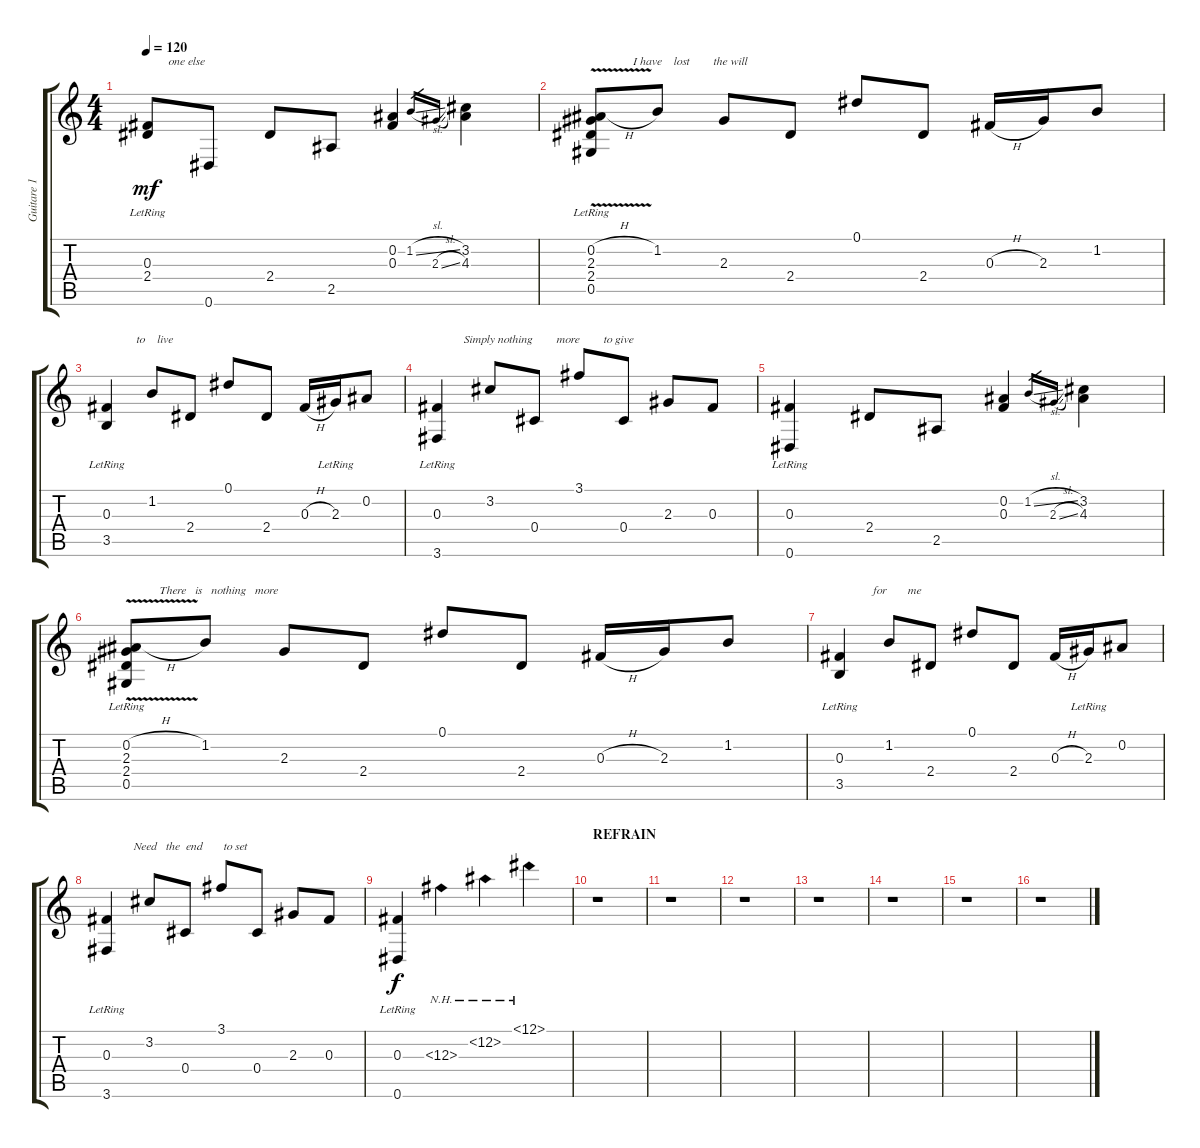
\track ("Guitare 1  ( Acoustique )" "Guitare 1 ") {instrument acousticguitarsteel}
\staff {score tabs}
\tuning (Eb4 Bb3 Gb3 Db3 Ab2 Eb2) {hide}
\ts (4 4)
\tempo 120
\clef g2
\ks c
(0.3{lr} 2.4).8{txt "       one else" dy mf} 0.6.8 2.4.8 2.5.8 (0.2 0.3).4 1.2{sl}.16{gr} 2.3{sl}.16{gr} (3.2 4.3).4 |
(0.2{h} 2.3{v} 2.4{v} 0.5{lr}).8{txt "              I have    lost        the will"} 1.2.8 2.3.8 2.4.8 0.1.8 2.4.8 0.3{h}.16 2.3.16 1.2.8 |
(0.3 3.5{lr}).4{txt "          to    live"} 1.2.8 2.4.8 0.1.8 2.4.8 0.3{h}.16 2.3{lr}.16 0.2.8 |
(0.3 3.6{lr}).4{txt "         Simply nothing        more        to give"} 3.2.8 0.4.8 3.1.8 0.4.8 2.3.8 0.3.8 |
(0.3 0.6{lr}).4 2.4.8 2.5.8 (0.2 0.3).4 1.2{sl}.16{gr} 2.3{sl}.16{gr} (3.2 4.3).4 |
(0.2{h} 2.3{v} 2.4{v} 0.5{lr}).8{txt "           There   is   nothing   more"} 1.2.8 2.3.8 2.4.8 0.1.8 2.4.8 0.3{h}.16 2.3.16 1.2.8 |
(0.3 3.5{lr}).4{txt "           for       me"} 1.2.8 2.4.8 0.1.8 2.4.8 0.3{h}.16 2.3{lr}.16 0.2.8 |
(0.3 3.6{lr}).4{txt "         Need   the  end       to set"} 3.2.8 0.4.8 3.1.8 0.4.8 2.3.8 0.3.8 |
(0.3 0.6{lr}).4{dy f} 12.3{nh}.4 12.2{nh}.4 12.1{nh}.4 |
\section ("" "REFRAIN")
r.1 |
r.1 |
r.1 |
r.1 |
r.1 |
r.1 |
r.1
